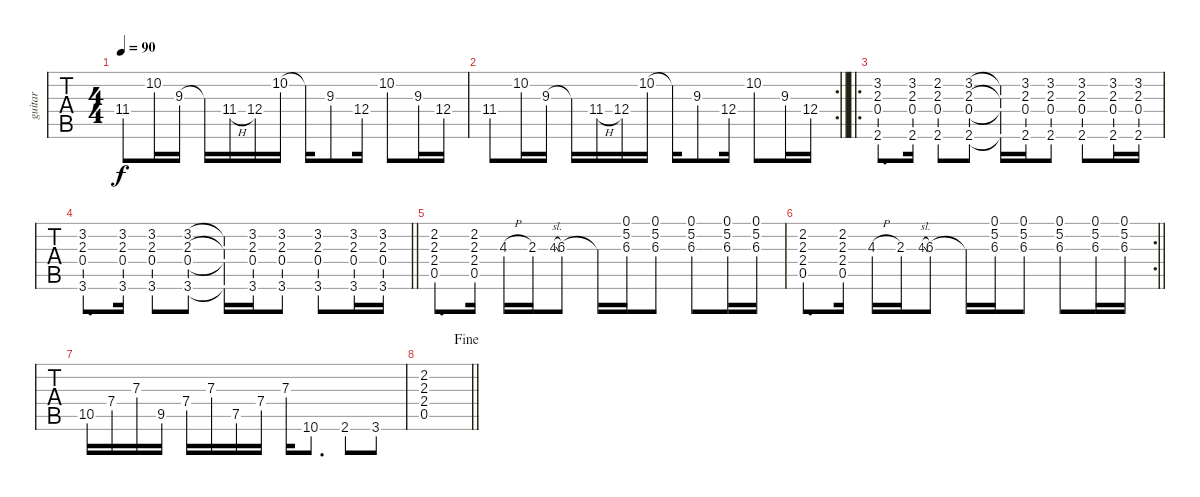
\track ("guitar" "guitar") {instrument acousticguitarsteel}
\staff {tabs}
\tuning (E4 B3 G3 D3 A2 E2) {hide}
\ts (4 4)
\tempo 90
\clef g2
\ks c
11.4.8{dy f} 10.2.16 9.3.16 9.3{t}.16 11.4{h}.16 12.4.16 10.2.16 10.2{t}.16 9.3.8 12.4.16 10.2.8 9.3.16 12.4.16 |
\rc 2
\barLineRight lightlight
11.4.8 10.2.16 9.3.16 9.3{t}.16 11.4{h}.16 12.4.16 10.2.16 10.2{t}.16 9.3.8 12.4.16 10.2.8 9.3.16 12.4.16 |
\ro
(3.2 2.3 0.4 2.6).8{d} (3.2 2.3 0.4 2.6).16 (2.2 2.3 0.4 2.6).8 (3.2 2.3 0.4 2.6).8 (3.2{t} 2.3{t} 0.4{t} 2.6{t}).16 (3.2 2.3 0.4 2.6).16 (3.2 2.3 0.4 2.6).8 (3.2 2.3 0.4 2.6).8 (3.2 2.3 0.4 2.6).16 (3.2 2.3 0.4 2.6).16 |
\barLineRight lightlight
(3.2 2.3 0.4 3.6).8{d} (3.2 2.3 0.4 3.6).16 (3.2 2.3 0.4 3.6).8 (3.2 2.3 0.4 3.6).8 (3.2{t} 2.3{t} 0.4{t} 3.6{t}).16 (3.2 2.3 0.4 3.6).16 (3.2 2.3 0.4 3.6).8 (3.2 2.3 0.4 3.6).8 (3.2 2.3 0.4 3.6).16 (3.2 2.3 0.4 3.6).16 |
(2.2 2.3 2.4 0.5).8{d} (2.2 2.3 2.4 0.5).16 4.3{h}.16 2.3.16 4.3{sl}.8{gr} 6.3.8 6.3{t}.16 (0.1 5.2 6.3).16 (0.1 5.2 6.3).8 (0.1 5.2 6.3).8 (0.1 5.2 6.3).16 (0.1 5.2 6.3).16 |
\rc 2
\barLineRight lightlight
(2.2 2.3 2.4 0.5).8{d} (2.2 2.3 2.4 0.5).16 4.3{h}.16 2.3.16 4.3{sl}.8{gr} 6.3.8 6.3{t}.16 (0.1 5.2 6.3).16 (0.1 5.2 6.3).8 (0.1 5.2 6.3).8 (0.1 5.2 6.3).16 (0.1 5.2 6.3).16 |
10.5.16 7.4.16 7.3.16 9.5.16 7.4.16 7.3.16 7.5.16 7.4.16 7.3.16 10.6.8{d} 2.6.8 3.6.8 |
\jump fine
\barLineRight lightlight
(2.2 2.3 2.4 0.5).1
